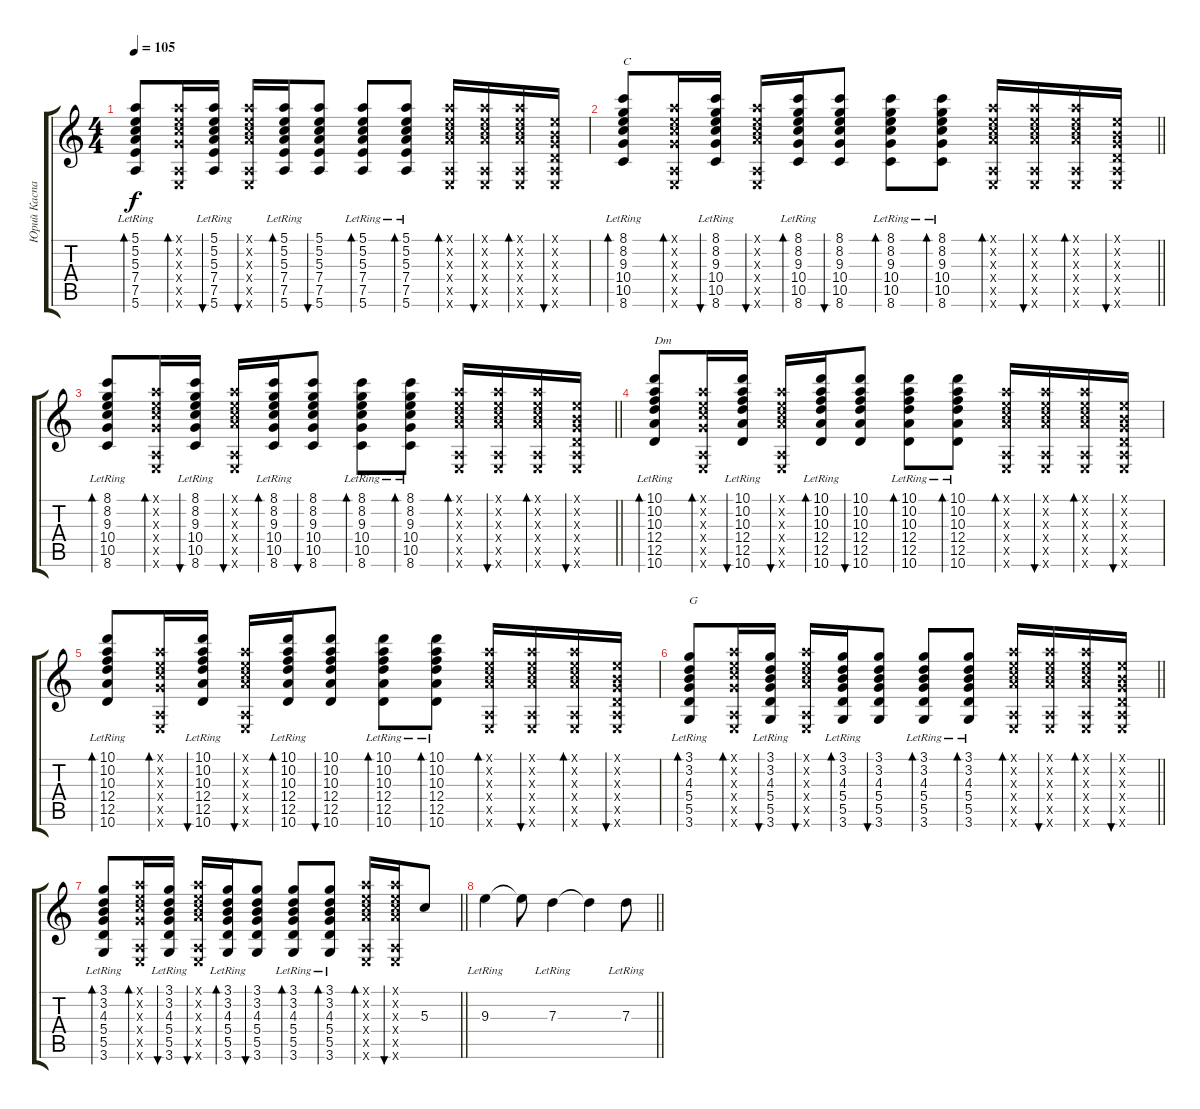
\track ("Юрий Каспарян" "Юрий Каспа") {instrument electricguitarclean}
\staff {score tabs}
\tuning (E4 B3 G3 D3 A2 E2) {hide}
\ts (4 4)
\tempo 105
\clef g2
\ks c
(5.1{lr} 5.2{lr} 5.3{lr} 7.4 7.5 5.6).8{bd 30 dy f} (5.1{x} 5.2{x} 5.3{x} 5.4{x} 0.5{x} 0.6{x}).16{bd 30} (5.1{lr} 5.2{lr} 5.3{lr} 7.4{lr} 7.5 5.6).16{bu 30} (5.1{x} 5.2{x} 5.3{x} 7.4{x} 0.5{x} 0.6{x}).16{bu 30} (5.1{lr} 5.2{lr} 5.3{lr} 7.4{lr} 7.5 5.6).16{bd 30} (5.1 5.2 5.3 7.4 7.5 5.6).8{bu 30} (5.1{lr} 5.2{lr} 5.3{lr} 7.4{lr} 7.5{lr} 5.6{lr}).8{bd 30} (5.1{lr} 5.2{lr} 5.3{lr} 7.4{lr} 7.5{lr} 5.6{lr}).8{bd 30} (5.1{x} 5.2{x} 5.3{x} 7.4{x} 0.5{x} 0.6{x}).16{bd 30} (5.1{x} 5.2{x} 5.3{x} 7.4{x} 0.5{x} 0.6{x}).16{bu 30} (5.1{x} 5.2{x} 5.3{x} 7.4{x} 0.5{x} 0.6{x}).16{bd 30} (0.1{x} 0.2{x} 0.3{x} 0.4{x} 0.5{x} 0.6{x}).16{bu 30} |
\barLineRight lightlight
(8.1{lr} 8.2{lr} 9.3{lr} 10.4 10.5 8.6).8{bd 30 txt "C"} (5.1{x} 5.2{x} 5.3{x} 5.4{x} 0.5{x} 0.6{x}).16{bd 30} (8.1{lr} 8.2{lr} 9.3{lr} 10.4{lr} 10.5 8.6).16{bu 30} (5.1{x} 5.2{x} 5.3{x} 7.4{x} 0.5{x} 0.6{x}).16{bu 30} (8.1{lr} 8.2{lr} 9.3{lr} 10.4{lr} 10.5 8.6).16{bd 30} (8.1 8.2 9.3 10.4 10.5 8.6).8{bu 30} (8.1{lr} 8.2{lr} 9.3{lr} 10.4{lr} 10.5{lr} 8.6{lr}).8{bd 30} (8.1{lr} 8.2{lr} 9.3{lr} 10.4{lr} 10.5{lr} 8.6{lr}).8{bd 30} (5.1{x} 5.2{x} 5.3{x} 7.4{x} 0.5{x} 0.6{x}).16{bd 30} (5.1{x} 5.2{x} 5.3{x} 7.4{x} 0.5{x} 0.6{x}).16{bu 30} (5.1{x} 5.2{x} 5.3{x} 7.4{x} 0.5{x} 0.6{x}).16{bd 30} (0.1{x} 0.2{x} 0.3{x} 0.4{x} 0.5{x} 0.6{x}).16{bu 30} |
\barLineRight lightlight
(8.1{lr} 8.2{lr} 9.3{lr} 10.4 10.5 8.6).8{bd 30} (5.1{x} 5.2{x} 5.3{x} 5.4{x} 0.5{x} 0.6{x}).16{bd 30} (8.1{lr} 8.2{lr} 9.3{lr} 10.4{lr} 10.5 8.6).16{bu 30} (5.1{x} 5.2{x} 5.3{x} 7.4{x} 0.5{x} 0.6{x}).16{bu 30} (8.1{lr} 8.2{lr} 9.3{lr} 10.4{lr} 10.5 8.6).16{bd 30} (8.1 8.2 9.3 10.4 10.5 8.6).8{bu 30} (8.1{lr} 8.2{lr} 9.3{lr} 10.4{lr} 10.5{lr} 8.6{lr}).8{bd 30} (8.1{lr} 8.2{lr} 9.3{lr} 10.4{lr} 10.5{lr} 8.6{lr}).8{bd 30} (5.1{x} 5.2{x} 5.3{x} 7.4{x} 0.5{x} 0.6{x}).16{bd 30} (5.1{x} 5.2{x} 5.3{x} 7.4{x} 0.5{x} 0.6{x}).16{bu 30} (5.1{x} 5.2{x} 5.3{x} 7.4{x} 0.5{x} 0.6{x}).16{bd 30} (0.1{x} 0.2{x} 0.3{x} 0.4{x} 0.5{x} 0.6{x}).16{bu 30} |
(10.1{lr} 10.2{lr} 10.3{lr} 12.4 12.5 10.6).8{bd 30 txt "Dm"} (5.1{x} 5.2{x} 5.3{x} 5.4{x} 0.5{x} 0.6{x}).16{bd 30} (10.1{lr} 10.2{lr} 10.3{lr} 12.4{lr} 12.5 10.6).16{bu 30} (5.1{x} 5.2{x} 5.3{x} 7.4{x} 0.5{x} 0.6{x}).16{bu 30} (10.1{lr} 10.2{lr} 10.3{lr} 12.4{lr} 12.5 10.6).16{bd 30} (10.1 10.2 10.3 12.4 12.5 10.6).8{bu 30} (10.1{lr} 10.2{lr} 10.3{lr} 12.4{lr} 12.5{lr} 10.6{lr}).8{bd 30} (10.1{lr} 10.2{lr} 10.3{lr} 12.4{lr} 12.5{lr} 10.6{lr}).8{bd 30} (5.1{x} 5.2{x} 5.3{x} 7.4{x} 0.5{x} 0.6{x}).16{bd 30} (5.1{x} 5.2{x} 5.3{x} 7.4{x} 0.5{x} 0.6{x}).16{bu 30} (5.1{x} 5.2{x} 5.3{x} 7.4{x} 0.5{x} 0.6{x}).16{bd 30} (0.1{x} 0.2{x} 0.3{x} 0.4{x} 0.5{x} 0.6{x}).16{bu 30} |
(10.1{lr} 10.2{lr} 10.3{lr} 12.4 12.5 10.6).8{bd 30} (5.1{x} 5.2{x} 5.3{x} 5.4{x} 0.5{x} 0.6{x}).16{bd 30} (10.1{lr} 10.2{lr} 10.3{lr} 12.4{lr} 12.5 10.6).16{bu 30} (5.1{x} 5.2{x} 5.3{x} 7.4{x} 0.5{x} 0.6{x}).16{bu 30} (10.1{lr} 10.2{lr} 10.3{lr} 12.4{lr} 12.5 10.6).16{bd 30} (10.1 10.2 10.3 12.4 12.5 10.6).8{bu 30} (10.1{lr} 10.2{lr} 10.3{lr} 12.4{lr} 12.5{lr} 10.6{lr}).8{bd 30} (10.1{lr} 10.2{lr} 10.3{lr} 12.4{lr} 12.5{lr} 10.6{lr}).8{bd 30} (5.1{x} 5.2{x} 5.3{x} 7.4{x} 0.5{x} 0.6{x}).16{bd 30} (5.1{x} 5.2{x} 5.3{x} 7.4{x} 0.5{x} 0.6{x}).16{bu 30} (5.1{x} 5.2{x} 5.3{x} 7.4{x} 0.5{x} 0.6{x}).16{bd 30} (0.1{x} 0.2{x} 0.3{x} 0.4{x} 0.5{x} 0.6{x}).16{bu 30} |
\barLineRight lightlight
(3.1{lr} 3.2{lr} 4.3{lr} 5.4 5.5 3.6).8{bd 30 txt "G"} (5.1{x} 5.2{x} 5.3{x} 5.4{x} 0.5{x} 0.6{x}).16{bd 30} (3.1{lr} 3.2{lr} 4.3{lr} 5.4{lr} 5.5 3.6).16{bu 30} (5.1{x} 5.2{x} 5.3{x} 7.4{x} 0.5{x} 0.6{x}).16{bu 30} (3.1{lr} 3.2{lr} 4.3{lr} 5.4{lr} 5.5 3.6).16{bd 30} (3.1 3.2 4.3 5.4 5.5 3.6).8{bu 30} (3.1{lr} 3.2{lr} 4.3{lr} 5.4{lr} 5.5{lr} 3.6{lr}).8{bd 30} (3.1{lr} 3.2{lr} 4.3{lr} 5.4{lr} 5.5{lr} 3.6{lr}).8{bd 30} (5.1{x} 5.2{x} 5.3{x} 7.4{x} 0.5{x} 0.6{x}).16{bd 30} (5.1{x} 5.2{x} 5.3{x} 7.4{x} 0.5{x} 0.6{x}).16{bu 30} (5.1{x} 5.2{x} 5.3{x} 7.4{x} 0.5{x} 0.6{x}).16{bd 30} (0.1{x} 0.2{x} 0.3{x} 0.4{x} 0.5{x} 0.6{x}).16{bu 30} |
\barLineRight lightlight
(3.1{lr} 3.2{lr} 4.3{lr} 5.4 5.5 3.6).8{bd 30} (5.1{x} 5.2{x} 5.3{x} 5.4{x} 0.5{x} 0.6{x}).16{bd 30} (3.1{lr} 3.2{lr} 4.3{lr} 5.4{lr} 5.5 3.6).16{bu 30} (5.1{x} 5.2{x} 5.3{x} 7.4{x} 0.5{x} 0.6{x}).16{bu 30} (3.1{lr} 3.2{lr} 4.3{lr} 5.4{lr} 5.5 3.6).16{bd 30} (3.1 3.2 4.3 5.4 5.5 3.6).8{bu 30} (3.1{lr} 3.2{lr} 4.3{lr} 5.4{lr} 5.5{lr} 3.6{lr}).8{bd 30} (3.1{lr} 3.2{lr} 4.3{lr} 5.4{lr} 5.5{lr} 3.6{lr}).8{bd 30} (5.1{x} 5.2{x} 5.3{x} 7.4{x} 0.5{x} 0.6{x}).16{bd 30} (5.1{x} 5.2{x} 5.3{x} 7.4{x} 0.5{x} 0.6{x}).16{bu 30} 5.3.8 |
\barLineRight lightlight
9.3{lr}.4 9.3{t}.8 7.3{lr}.4 7.3{t}.4 7.3{lr}.8
